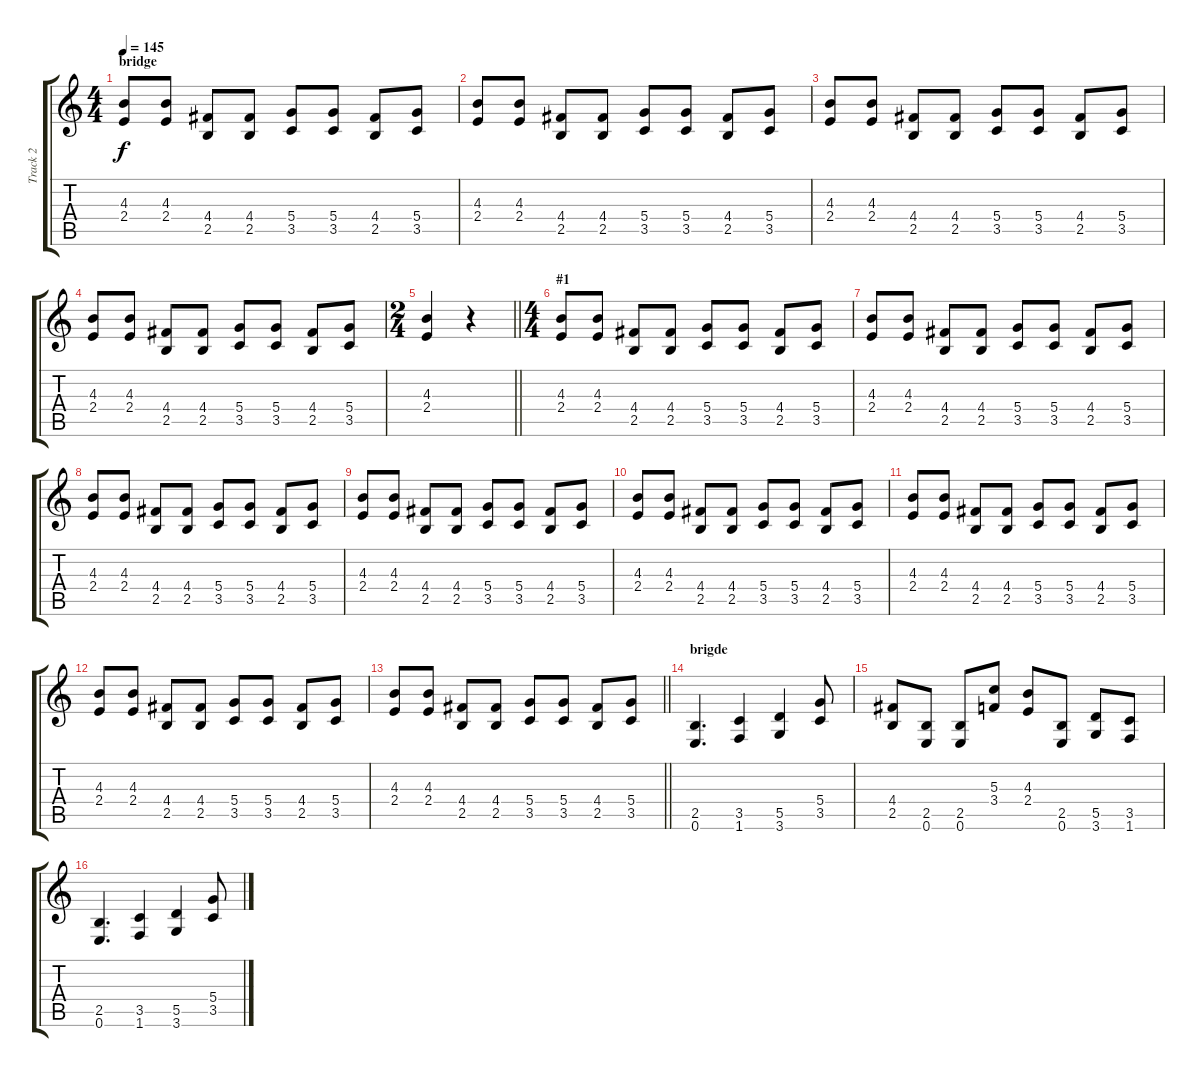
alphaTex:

\track ("Track 2" "Track 2") {instrument overdrivenguitar}
\staff {score tabs}
\tuning (E4 B3 G3 D3 A2 E2) {hide}
\ts (4 4)
\section ("" "bridge")
\tempo 145
\clef g2
\ks c
(4.3 2.4).8{dy f} (4.3 2.4).8 (4.4 2.5).8 (4.4 2.5).8 (5.4 3.5).8 (5.4 3.5).8 (4.4 2.5).8 (5.4 3.5).8 |
(4.3 2.4).8 (4.3 2.4).8 (4.4 2.5).8 (4.4 2.5).8 (5.4 3.5).8 (5.4 3.5).8 (4.4 2.5).8 (5.4 3.5).8 |
(4.3 2.4).8 (4.3 2.4).8 (4.4 2.5).8 (4.4 2.5).8 (5.4 3.5).8 (5.4 3.5).8 (4.4 2.5).8 (5.4 3.5).8 |
(4.3 2.4).8 (4.3 2.4).8 (4.4 2.5).8 (4.4 2.5).8 (5.4 3.5).8 (5.4 3.5).8 (4.4 2.5).8 (5.4 3.5).8 |
\ts (2 4)
\barLineRight lightlight
(4.3 2.4).4 r.4 |
\ts (4 4)
\section ("" "#1")
(4.3 2.4).8 (4.3 2.4).8 (4.4 2.5).8 (4.4 2.5).8 (5.4 3.5).8 (5.4 3.5).8 (4.4 2.5).8 (5.4 3.5).8 |
(4.3 2.4).8 (4.3 2.4).8 (4.4 2.5).8 (4.4 2.5).8 (5.4 3.5).8 (5.4 3.5).8 (4.4 2.5).8 (5.4 3.5).8 |
(4.3 2.4).8 (4.3 2.4).8 (4.4 2.5).8 (4.4 2.5).8 (5.4 3.5).8 (5.4 3.5).8 (4.4 2.5).8 (5.4 3.5).8 |
(4.3 2.4).8 (4.3 2.4).8 (4.4 2.5).8 (4.4 2.5).8 (5.4 3.5).8 (5.4 3.5).8 (4.4 2.5).8 (5.4 3.5).8 |
(4.3 2.4).8 (4.3 2.4).8 (4.4 2.5).8 (4.4 2.5).8 (5.4 3.5).8 (5.4 3.5).8 (4.4 2.5).8 (5.4 3.5).8 |
(4.3 2.4).8 (4.3 2.4).8 (4.4 2.5).8 (4.4 2.5).8 (5.4 3.5).8 (5.4 3.5).8 (4.4 2.5).8 (5.4 3.5).8 |
(4.3 2.4).8 (4.3 2.4).8 (4.4 2.5).8 (4.4 2.5).8 (5.4 3.5).8 (5.4 3.5).8 (4.4 2.5).8 (5.4 3.5).8 |
\barLineRight lightlight
(4.3 2.4).8 (4.3 2.4).8 (4.4 2.5).8 (4.4 2.5).8 (5.4 3.5).8 (5.4 3.5).8 (4.4 2.5).8 (5.4 3.5).8 |
\section ("" "brigde")
(2.5 0.6).4{d} (3.5 1.6).4 (5.5 3.6).4 (5.4 3.5).8 |
(4.4 2.5).8 (2.5 0.6).8 (2.5 0.6).8 (5.3 3.4).8 (4.3 2.4).8 (2.5 0.6).8 (5.5 3.6).8 (3.5 1.6).8 |
(2.5 0.6).4{d} (3.5 1.6).4 (5.5 3.6).4 (5.4 3.5).8
